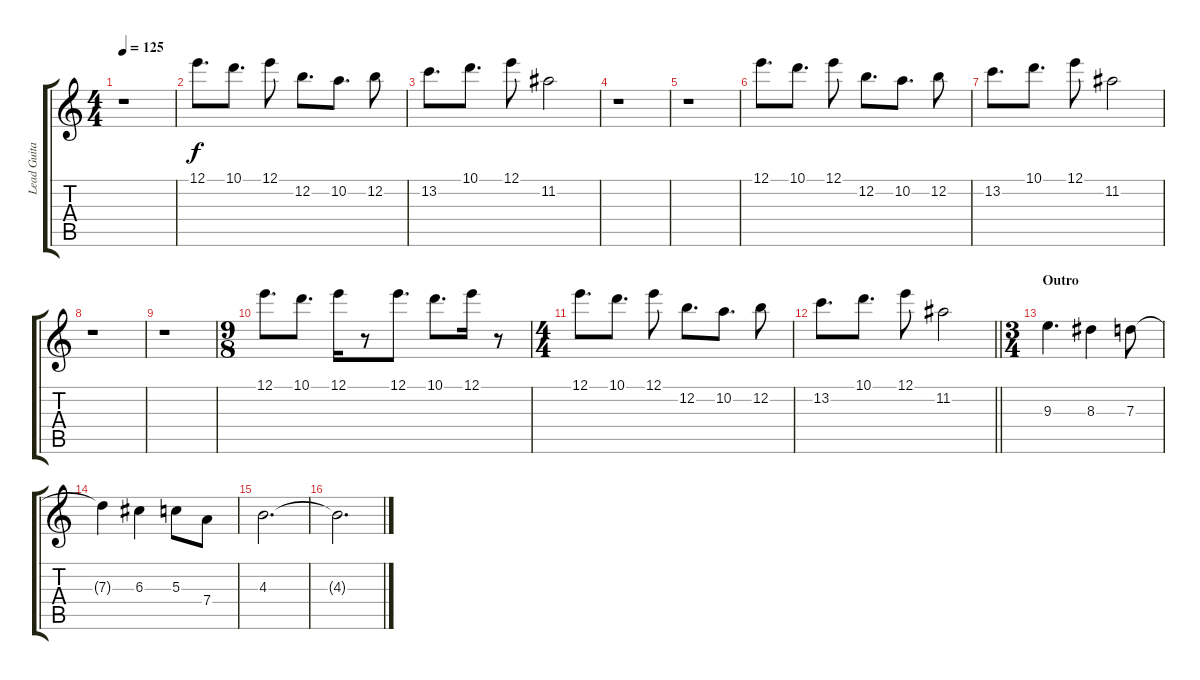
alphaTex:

\track ("Lead Guitar I" "Lead Guita") {instrument overdrivenguitar}
\staff {score tabs}
\tuning (E4 B3 G3 D3 A2 E2) {hide}
\ts (4 4)
\tempo 125
\clef g2
\ks c
r.1{dy f} |
12.1.8{d} 10.1.8{d} 12.1.8 12.2.8{d} 10.2.8{d} 12.2.8 |
13.2.8{d} 10.1.8{d} 12.1.8 11.2.2 |
r.1 |
r.1 |
12.1.8{d} 10.1.8{d} 12.1.8 12.2.8{d} 10.2.8{d} 12.2.8 |
13.2.8{d} 10.1.8{d} 12.1.8 11.2.2 |
r.1 |
r.1 |
\ts (9 8)
12.1.8{d} 10.1.8{d} 12.1.16 r.8 12.1.8{d} 10.1.8{d} 12.1.16 r.8 |
\ts (4 4)
12.1.8{d} 10.1.8{d} 12.1.8 12.2.8{d} 10.2.8{d} 12.2.8 |
\barLineRight lightlight
13.2.8{d} 10.1.8{d} 12.1.8 11.2.2 |
\ts (3 4)
\section ("" "Outro")
9.3.4{d} 8.3.4 7.3.8 |
7.3{t}.4 6.3.4 5.3.8 7.4.8 |
4.3.2{d} |
4.3{t}.2{d}
